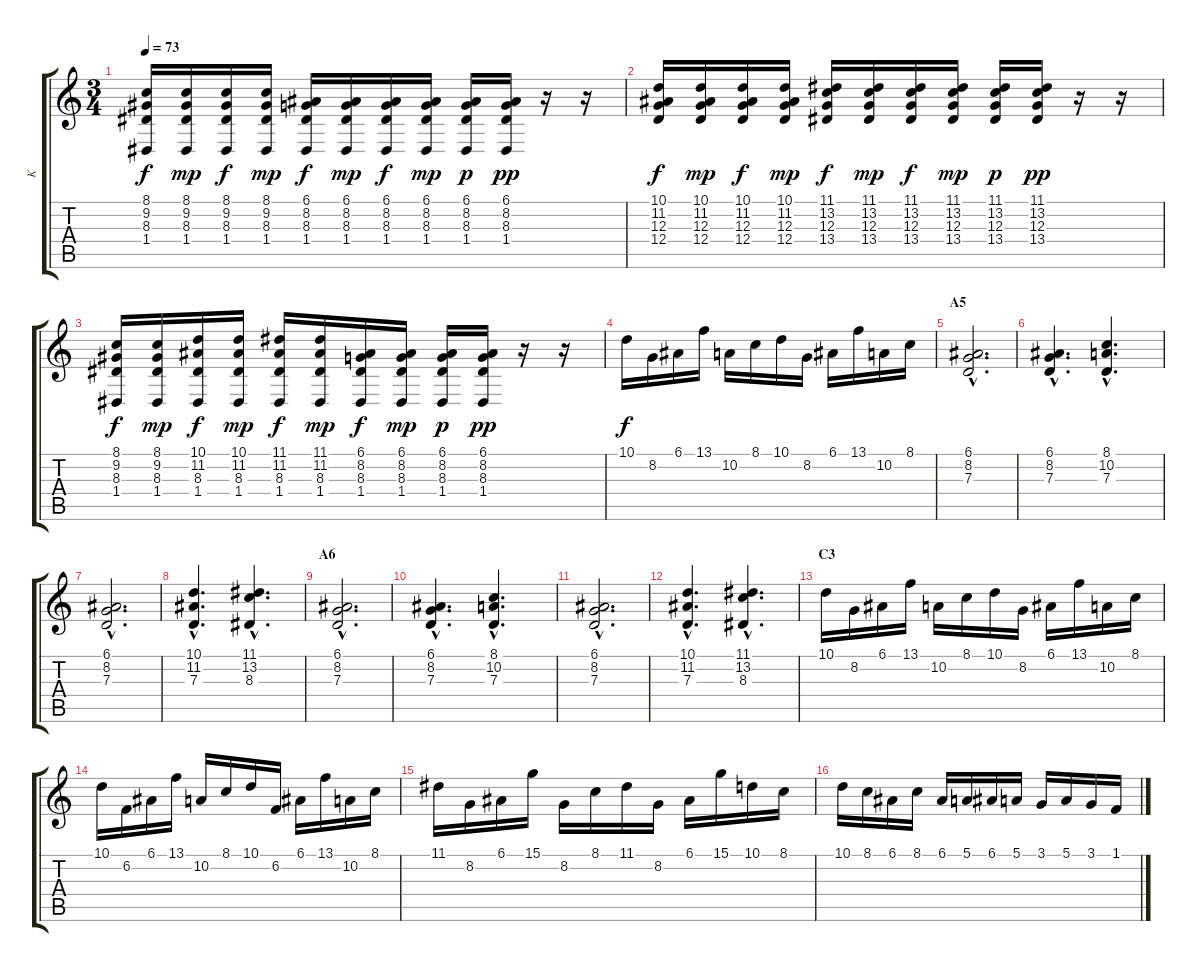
\track ("K" "K") {instrument synthbrass1}
\staff {score tabs}
\tuning (E4 B3 G3 D3 A2 E2) {hide}
\ts (3 4)
\tempo 73
\clef g2
\ks c
(8.1 9.2 8.3 1.4).16{dy f} (8.1 9.2 8.3 1.4).16{dy mp} (8.1 9.2 8.3 1.4).16{dy f} (8.1 9.2 8.3 1.4).16{dy mp} (6.1 8.2 8.3 1.4).16{dy f} (6.1 8.2 8.3 1.4).16{dy mp} (6.1 8.2 8.3 1.4).16{dy f} (6.1 8.2 8.3 1.4).16{dy mp} (6.1 8.2 8.3 1.4).16{dy p} (6.1 8.2 8.3 1.4).16{dy pp} r.16 r.16 |
\section ("" "")
(10.1 11.2 12.3 12.4).16{dy f} (10.1 11.2 12.3 12.4).16{dy mp} (10.1 11.2 12.3 12.4).16{dy f} (10.1 11.2 12.3 12.4).16{dy mp} (11.1 13.2 12.3 13.4).16{dy f} (11.1 13.2 12.3 13.4).16{dy mp} (11.1 13.2 12.3 13.4).16{dy f} (11.1 13.2 12.3 13.4).16{dy mp} (11.1 13.2 12.3 13.4).16{dy p} (11.1 13.2 12.3 13.4).16{dy pp} r.16 r.16 |
(8.1 9.2 8.3 1.4).16{dy f} (8.1 9.2 8.3 1.4).16{dy mp} (10.1 11.2 8.3 1.4).16{dy f} (10.1 11.2 8.3 1.4).16{dy mp} (11.1 11.2 8.3 1.4).16{dy f} (11.1 11.2 8.3 1.4).16{dy mp} (6.1 8.2 8.3 1.4).16{dy f} (6.1 8.2 8.3 1.4).16{dy mp} (6.1 8.2 8.3 1.4).16{dy p} (6.1 8.2 8.3 1.4).16{dy pp} r.16 r.16 |
10.1.16{dy f instrument musicbox} 8.2.16 6.1.16 13.1.16 10.2.16 8.1.16 10.1.16 8.2.16 6.1.16 13.1.16 10.2.16 8.1.16 |
\section ("" "A5")
(6.1{hac} 8.2{hac} 7.3{hac}).2{d volume 10 instrument stringensemble1} |
(6.1{hac} 8.2{hac} 7.3{hac}).4{d} (8.1{hac} 10.2{hac} 7.3{hac}).4{d} |
(6.1{hac} 8.2{hac} 7.3{hac}).2{d} |
(10.1{hac} 11.2{hac} 7.3{hac}).4{d} (11.1{hac} 13.2{hac} 8.3{hac}).4{d} |
\section ("" "A6")
(6.1{hac} 8.2{hac} 7.3{hac}).2{d} |
(6.1{hac} 8.2{hac} 7.3{hac}).4{d} (8.1{hac} 10.2{hac} 7.3{hac}).4{d} |
(6.1{hac} 8.2{hac} 7.3{hac}).2{d} |
(10.1{hac} 11.2{hac} 7.3{hac}).4{d} (11.1{hac} 13.2{hac} 8.3{hac}).4{d} |
\section ("" "C3")
10.1.16{instrument musicbox} 8.2.16 6.1.16 13.1.16 10.2.16 8.1.16 10.1.16 8.2.16 6.1.16 13.1.16 10.2.16 8.1.16 |
10.1.16 6.2.16 6.1.16 13.1.16 10.2.16 8.1.16 10.1.16 6.2.16 6.1.16 13.1.16 10.2.16 8.1.16 |
11.1.16 8.2.16 6.1.16 15.1.16 8.2.16 8.1.16 11.1.16 8.2.16 6.1.16 15.1.16 10.1.16 8.1.16 |
10.1.16 8.1.16 6.1.16 8.1.16 6.1.16 5.1.16 6.1.16 5.1.16 3.1.16 5.1.16 3.1.16 1.1.16
